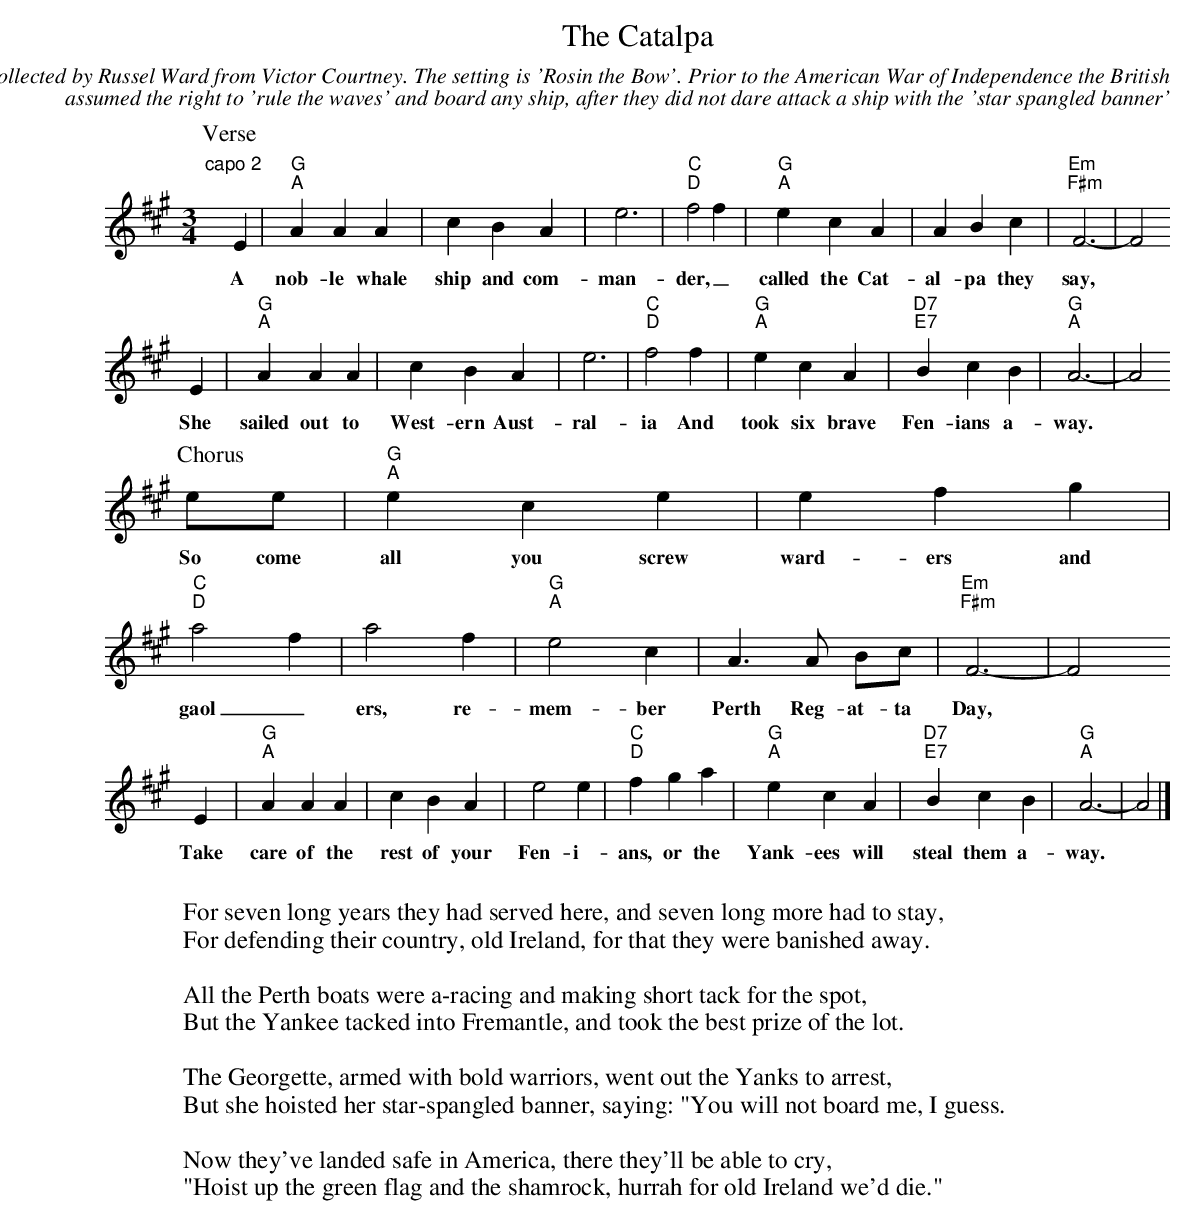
X:1
T:Catalpa, The
C:Collected by Russel Ward from Victor Courtney. The setting is 'Rosin the Bow'. Prior to the American War of Independence the British
C:assumed the right to 'rule the waves' and board any ship, after they did not dare attack a ship with the 'star spangled banner'
M:3/4
L:1/8
K:A
P:Verse
"capo 2"""x2E2|"G""A"A2A2A2|c2B2A2|e6|"C""D"f4f2|\
w:A nob-le whale ship and com-man-der,_
"G""A"e2c2A2|A2B2c2|"Em""F#m"F6-|F4
w:called the Cat-al-pa they say,
E2|"G""A"A2A2A2|c2B2A2|e6|"C""D"f4\
w: She sailed out to West-ern Aust-ral-ia
f2|"G""A"e2c2A2|"D7""E7"B2c2B2|"G""A"A6-|A4
w: And took six brave Fen-ians a-way.
P:Chorus
ee|"G""A"e2c2e2|e2f2g2|"C""D"a4-f2|a4\
w:So come all you screw ward-ers and gaol_ers,
f2|"G""A"e4c2|A3A Bc|"Em""F#m"F6-|F4
w: re-mem-ber Perth Reg-at-ta Day,
E2|"G""A"A2A2A2|c2B2A2|e4e2|"C""D"f2\
w: Take care of the rest of your Fen-i-ans,
g2a2|"G""A"e2c2A2|"D7""E7"B2c2B2|"G""A"A6-|A4|]
w: or the Yank-ees will steal them a-way.
W:
W:For seven long years they had served here, and seven long more had to stay,
W:For defending their country, old Ireland, for that they were banished away.
W:
W:All the Perth boats were a-racing and making short tack for the spot,
W:But the Yankee tacked into Fremantle, and took the best prize of the lot.
W:
W:The Georgette, armed with bold warriors, went out the Yanks to arrest,
W:But she hoisted her star-spangled banner, saying: "You will not board me, I guess.
W:
W:Now they've landed safe in America, there they'll be able to cry,
W:"Hoist up the green flag and the shamrock, hurrah for old Ireland we'd die."
